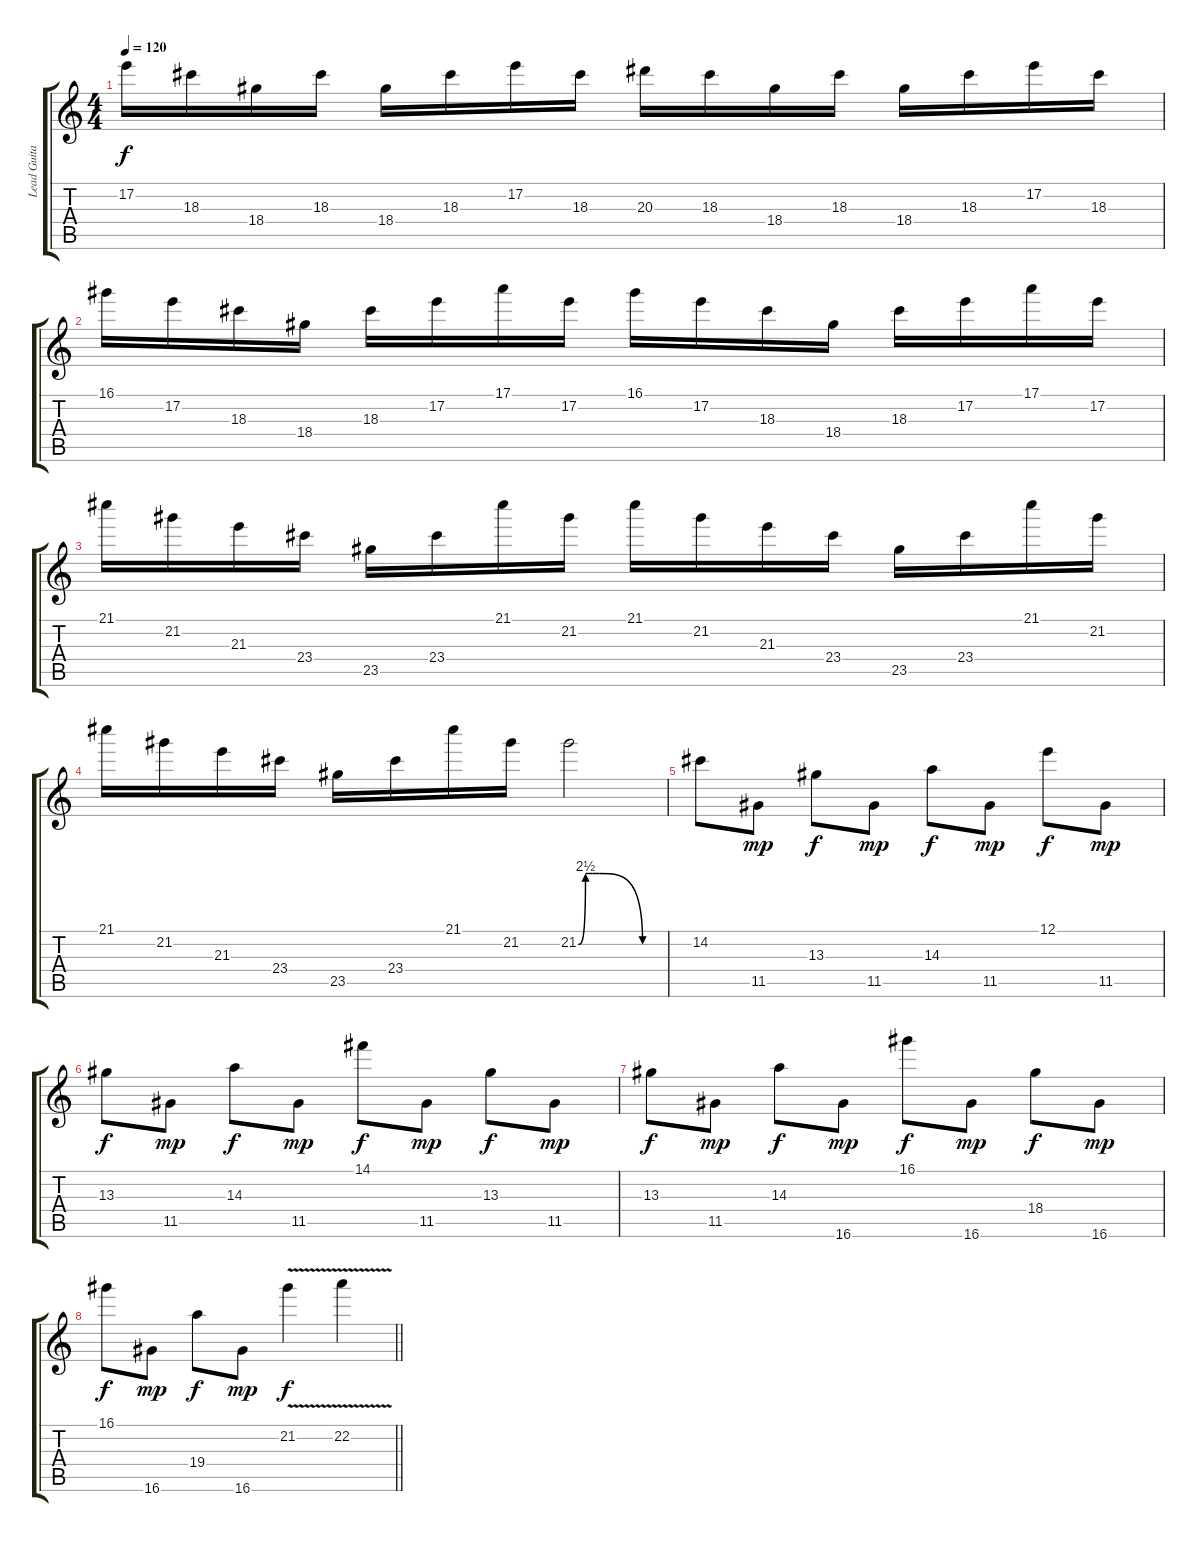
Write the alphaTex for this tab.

\track ("Lead Guitar" "Lead Guita") {instrument overdrivenguitar}
\staff {score tabs}
\tuning (E4 B3 G3 D3 A2 E2) {hide}
\ts (4 4)
\tempo 120
\clef g2
\ks c
17.2.16{dy f} 18.3.16 18.4.16 18.3.16 18.4.16 18.3.16 17.2.16 18.3.16 20.3.16 18.3.16 18.4.16 18.3.16 18.4.16 18.3.16 17.2.16 18.3.16 |
16.1.16 17.2.16 18.3.16 18.4.16 18.3.16 17.2.16 17.1.16 17.2.16 16.1.16 17.2.16 18.3.16 18.4.16 18.3.16 17.2.16 17.1.16 17.2.16 |
21.1.16 21.2.16 21.3.16 23.4.16 23.5.16 23.4.16 21.1.16 21.2.16 21.1.16 21.2.16 21.3.16 23.4.16 23.5.16 23.4.16 21.1.16 21.2.16 |
21.1.16 21.2.16 21.3.16 23.4.16 23.5.16 23.4.16 21.1.16 21.2.16 21.2{be (custom 0 0 5 10 10 10 15 10 45 0 60 0)}.2 |
14.2.8 11.5.8{dy mp} 13.3.8{dy f} 11.5.8{dy mp} 14.3.8{dy f} 11.5.8{dy mp} 12.1.8{dy f} 11.5.8{dy mp} |
13.3.8{dy f} 11.5.8{dy mp} 14.3.8{dy f} 11.5.8{dy mp} 14.1.8{dy f} 11.5.8{dy mp} 13.3.8{dy f} 11.5.8{dy mp} |
13.3.8{dy f} 11.5.8{dy mp} 14.3.8{dy f} 16.6.8{dy mp} 16.1.8{dy f} 16.6.8{dy mp} 18.4.8{dy f} 16.6.8{dy mp} |
\barLineRight lightlight
16.1.8{dy f} 16.6.8{dy mp} 19.4.8{dy f} 16.6.8{dy mp} 21.2{v}.4{dy f} 22.2{v}.4
